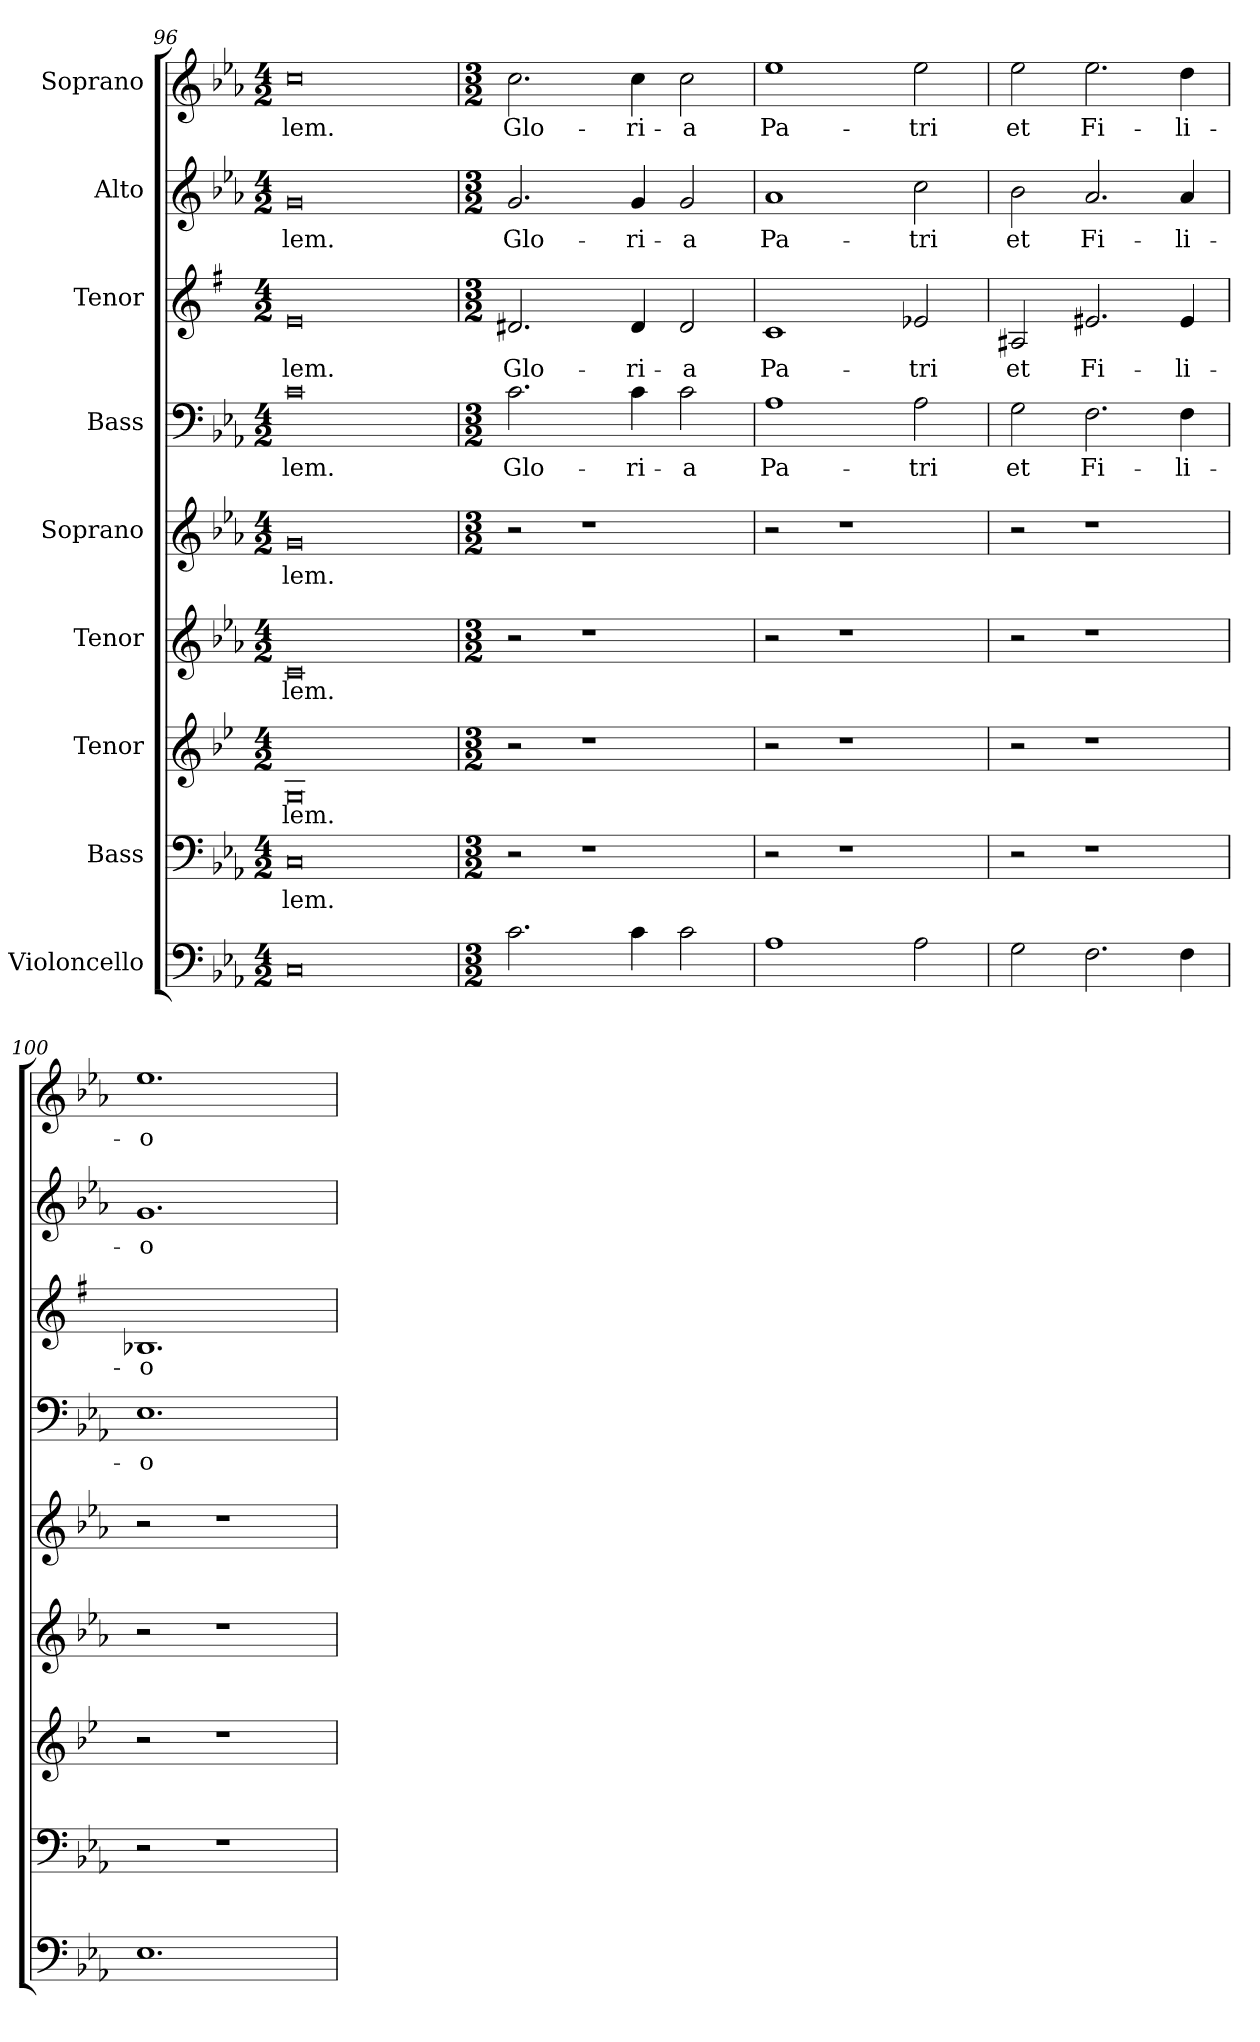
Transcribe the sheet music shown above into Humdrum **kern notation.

**kern	**kern	**text	**kern	**text	**kern	**text	**kern	**text	**kern	**text	**kern	**text	**kern	**text	**kern	**text
*part9	*part8	*part8	*part7	*part7	*part6	*part6	*part5	*part5	*part4	*part4	*part3	*part3	*part2	*part2	*part1	*part1
*staff9	*staff8	*staff8	*staff7	*staff7	*staff6	*staff6	*staff5	*staff5	*staff4	*staff4	*staff3	*staff3	*staff2	*staff2	*staff1	*staff1
*I"Violoncello	*I"Bass	*	*I"Tenor	*	*I"Tenor	*	*I"Soprano	*	*I"Bass	*	*I"Tenor	*	*I"Alto	*	*I"Soprano	*
!!LO:PB:g=z
*clefF4	*clefF4	*	*clefG2	*	*clefG2	*	*clefG2	*	*clefF4	*	*clefG2	*	*clefG2	*	*clefG2	*
*k[b-e-a-]	*k[b-e-a-]	*	*k[b-e-]	*	*k[b-e-a-]	*	*k[b-e-a-]	*	*k[b-e-a-]	*	*k[f#]	*	*k[b-e-a-]	*	*k[b-e-a-]	*
*M4/2	*M4/2	*	*M4/2	*	*M4/2	*	*M4/2	*	*M4/2	*	*M4/2	*	*M4/2	*	*M4/2	*
=96	=96	=96	=96	=96	=96	=96	=96	=96	=96	=96	=96	=96	=96	=96	=96	=96
0C	0C	-lem.	0G	-lem.	0c	-lem.	0g	-lem.	0c	-lem.	0e	-lem.	0g	-lem.	0cc	-lem.
=97	=97	=97	=97	=97	=97	=97	=97	=97	=97	=97	=97	=97	=97	=97	=97	=97
*M3/2	*M3/2	*	*M3/2	*	*M3/2	*	*M3/2	*	*M3/2	*	*M3/2	*	*M3/2	*	*M3/2	*
2.c\	2r	.	2r	.	2r	.	2r	.	2.c\	Glo-	2.d#X/	Glo-	2.g/	Glo-	2.cc\	Glo-
.	1r	.	1r	.	1r	.	1r	.	.	.	.	.	.	.	.	.
4c\	.	.	.	.	.	.	.	.	4c\	-ri-	4d#/	-ri-	4g/	-ri-	4cc\	-ri-
2c\	.	.	.	.	.	.	.	.	2c\	-a	2d#/	-a	2g/	-a	2cc\	-a
=98	=98	=98	=98	=98	=98	=98	=98	=98	=98	=98	=98	=98	=98	=98	=98	=98
1A-	2r	.	2r	.	2r	.	2r	.	1A-	Pa-	1c	Pa-	1a-	Pa-	1ee-	Pa-
.	1r	.	1r	.	1r	.	1r	.	.	.	.	.	.	.	.	.
2A-\	.	.	.	.	.	.	.	.	2A-\	-tri	2e-X/	-tri	2cc\	-tri	2ee-\	-tri
=99	=99	=99	=99	=99	=99	=99	=99	=99	=99	=99	=99	=99	=99	=99	=99	=99
2G\	2r	.	2r	.	2r	.	2r	.	2G\	et	2A#X/	et	2b-\	et	2ee-\	et
2.F\	1r	.	1r	.	1r	.	1r	.	2.F\	Fi-	2.e#X/	Fi-	2.a-/	Fi-	2.ee-\	Fi-
4F\	.	.	.	.	.	.	.	.	4F\	-li-	4e#/	-li-	4a-/	-li-	4dd\	-li-
=100	=100	=100	=100	=100	=100	=100	=100	=100	=100	=100	=100	=100	=100	=100	=100	=100
1.E-	2r	.	2r	.	2r	.	2r	.	1.E-	-o	1.B-X	-o	1.g	-o	1.ee-	-o
.	1r	.	1r	.	1r	.	1r	.	.	.	.	.	.	.	.	.
=	=	=	=	=	=	=	=	=	=	=	=	=	=	=	=	=
*-	*-	*-	*-	*-	*-	*-	*-	*-	*-	*-	*-	*-	*-	*-	*-	*-
